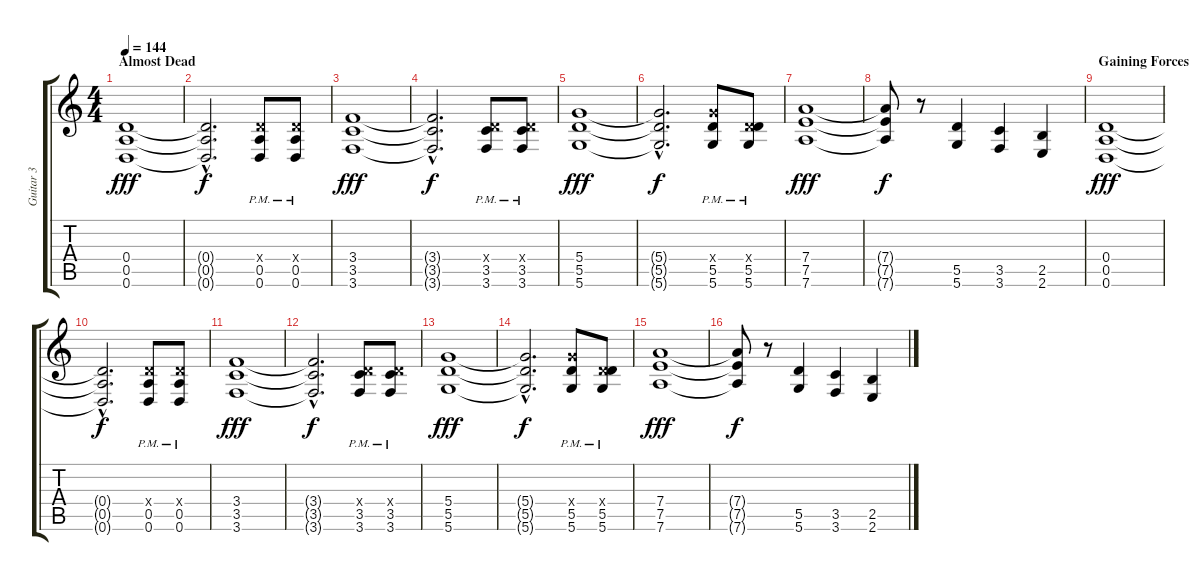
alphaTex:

\track ("Guitar 3" "Guitar 3") {instrument distortionguitar}
\staff {score tabs}
\tuning (E4 B3 G3 D3 A2 D2) {hide}
\ts (4 4)
\section ("" "Almost Dead")
\tempo 144
\clef g2
\ks c
(0.4 0.5 0.6).1{dy fff} |
(0.4{hac t} 0.5{hac t} 0.6{hac t}).2{d dy f} (0.4{x} 0.5{pm} 0.6{pm}).8 (0.4{x} 0.5{pm} 0.6{pm}).8 |
(3.4 3.5 3.6).1{dy fff} |
(3.4{hac t} 3.5{hac t} 3.6{hac t}).2{d dy f} (0.4{x} 3.5{pm} 3.6{pm}).8 (0.4{x} 3.5{pm} 3.6{pm}).8 |
(5.4 5.5 5.6).1{dy fff} |
(5.4{hac t} 5.5{hac t} 5.6{hac t}).2{d dy f} (5.4{x} 5.5{pm} 5.6{pm}).8 (0.4{x} 5.5{pm} 5.6{pm}).8 |
(7.4 7.5 7.6).1{dy fff} |
(7.4{t} 7.5{t} 7.6{t}).8{dy f} r.8 (5.5 5.6).4 (3.5 3.6).4 (2.5 2.6).4 |
\section ("" "Gaining Forces")
(0.4 0.5 0.6).1{dy fff} |
(0.4{hac t} 0.5{hac t} 0.6{hac t}).2{d dy f} (0.4{x} 0.5{pm} 0.6{pm}).8 (0.4{x} 0.5{pm} 0.6{pm}).8 |
(3.4 3.5 3.6).1{dy fff} |
(3.4{hac t} 3.5{hac t} 3.6{hac t}).2{d dy f} (0.4{x} 3.5{pm} 3.6{pm}).8 (0.4{x} 3.5{pm} 3.6{pm}).8 |
(5.4 5.5 5.6).1{dy fff} |
(5.4{hac t} 5.5{hac t} 5.6{hac t}).2{d dy f} (5.4{x} 5.5{pm} 5.6{pm}).8 (0.4{x} 5.5{pm} 5.6{pm}).8 |
(7.4 7.5 7.6).1{dy fff} |
(7.4{t} 7.5{t} 7.6{t}).8{dy f} r.8 (5.5 5.6).4 (3.5 3.6).4 (2.5 2.6).4
